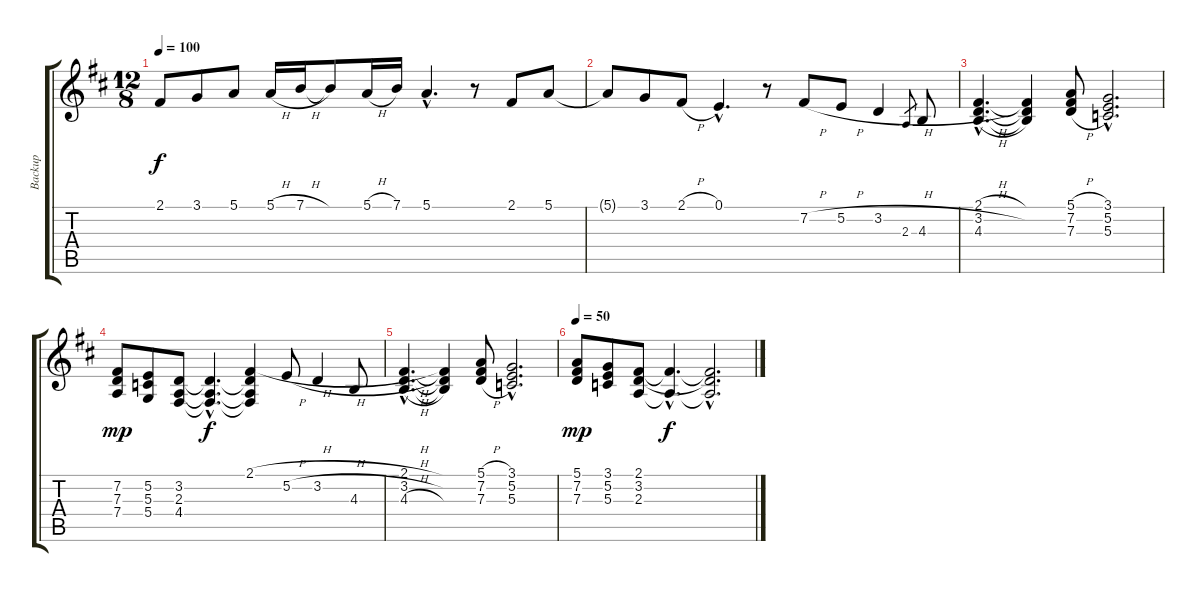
\track ("Backup" "Backup") {instrument synthvoice}
\staff {score tabs}
\tuning (E4 B3 G3 D3 A2 E2) {hide}
\ts (12 8)
\tempo 100
\clef g2
\ks d
2.1.8{dy f} 3.1.8 5.1.8 5.1{h}.16 7.1{h}.16 7.1{t}.8 5.1{h}.16 7.1.16 5.1{hac}.4{d} r.8 2.1.8 5.1.8 |
5.1{t}.8 3.1.8 2.1{h}.8 0.1{hac}.4{d} r.8 7.2{h}.8 5.2{h}.8 3.2{h}.4 2.3.8{gr} 4.3.8 |
(2.1{h hac} 3.2{h hac} 4.3{h hac}).4{d} (2.1{t} 3.2{t} 4.3{t}).4 (5.1{h} 7.2{h} 7.3{h}).8 (3.1{hac} 5.2{hac} 5.3{hac}).2{d} |
(7.2 7.3 7.4).8{dy mp} (5.2 5.3 5.4).8 (3.2 2.3 4.4).8 (3.2{hac t} 2.3{hac t} 4.4{hac t}).4{d dy f} (2.1{h} 3.2{t} 2.3{t} 4.4{t}).4 5.2{h}.8 3.2{h}.4 4.3.8 |
(2.1{h hac} 3.2{h hac} 4.3{h hac}).4{d} (2.1{t} 3.2{t} 4.3{t}).4 (5.1{h} 7.2{h} 7.3{h}).8 (3.1{hac} 5.2{hac} 5.3{hac}).2{d} |
\tempo 50
(5.1 7.2 7.3).8{dy mp} (3.1 5.2 5.3).8 (2.1 3.2 2.3).8 (2.1{hac t} 2.3{hac t}).4{d dy f} (2.1{hac t} 3.2{hac t} 2.3{hac t}).2{d}
